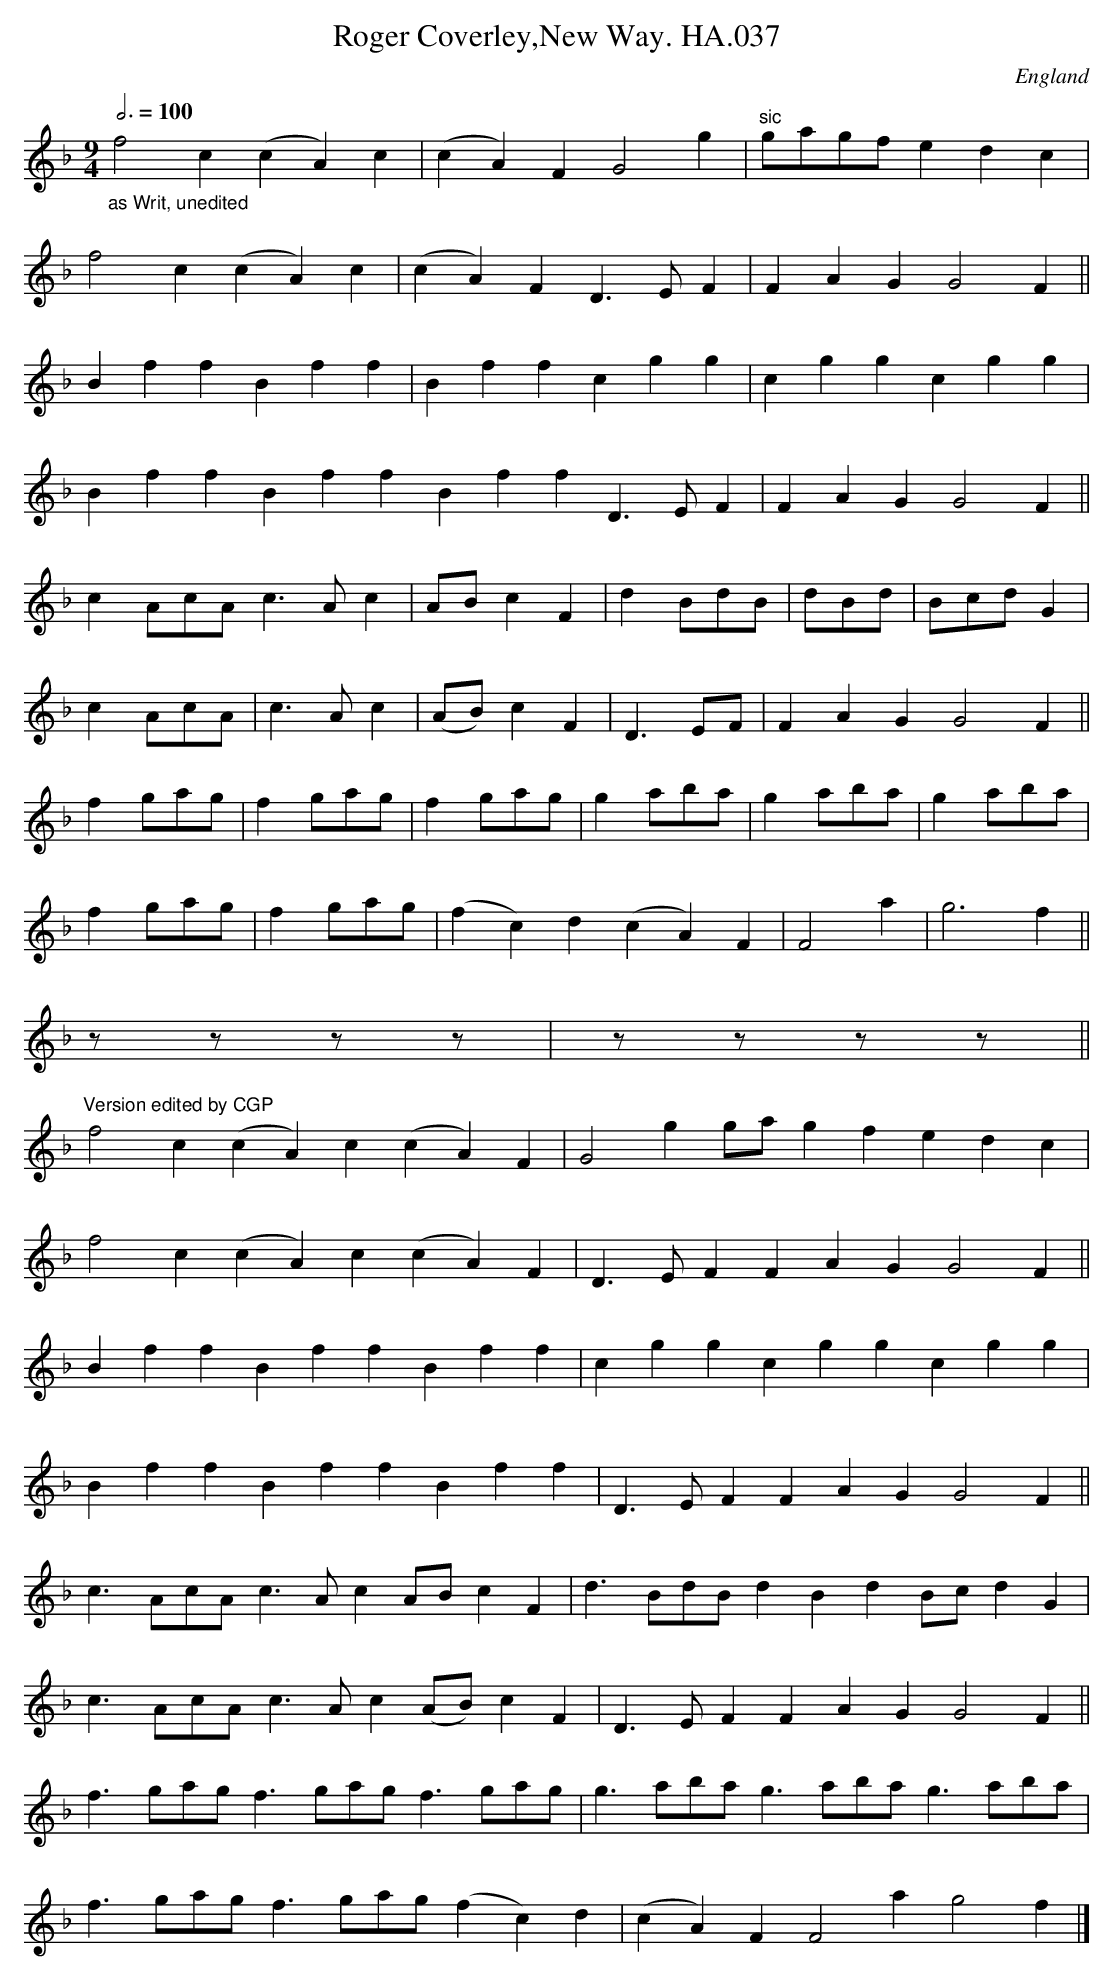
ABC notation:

X:1
T:Roger Coverley,New Way. HA.037
L:1/8
M:9/4
O:England
Q:3/4=100
K:F
"_as Writ, unedited"f4c2 (c2A2)c2 |(c2A2) F2 G4g2| "sic"gagf e2d2c2|!
f4c2 (c2A2)c2 |(c2A2)F2 D3EF2| F2A2G2 G4F2||!
B2f2f2 B2f2f2 |B2f2f2 c2g2g2| c2g2g2 c2g2g2|!
B2f2f2 B2f2f2 B2f2f2 D3EF2 |F2A2G2 G4F2||!
c2 AcA c3Ac2 |AB c2F2|d2BdB| dBd|Bcd G2|!
c2 AcA |c3Ac2|(AB) c2F2|D3EF|F2A2G2 G4F2||!
f2 gag |f2 gag |f2 gag|g2aba| g2 aba|g2aba|!
f2 gag|f2 gag|(f2c2)d2 (c2A2)F2|F4a2|g6f2||!
zzzz|zzzz||!
"^Version edited by CGP"\
f4c2 (c2A2)c2 (c2A2)F2|G4g2 gag2f2 e2d2c2|!
f4c2 (c2A2)c2 (c2A2)F2|D3EF2 F2A2G2 G4F2||!
B2f2f2 B2f2f2 B2f2f2|c2g2g2 c2g2g2 c2g2g2|!
B2f2f2 B2f2f2 B2f2f2|D3EF2 F2A2G2 G4F2||!
c3AcA c3Ac2 AB c2F2| d3BdB d2B2d2 Bcd2 G2|!
c3AcA c3Ac2 (AB) c2F2|D3EF2 F2A2G2 G4F2||!
f3 gag f3 gag f3 gag|g3aba g3 aba g3aba|!
f3 gag f3 gag (f2c2)d2| (c2A2)F2 F4a2 g4f2|]
